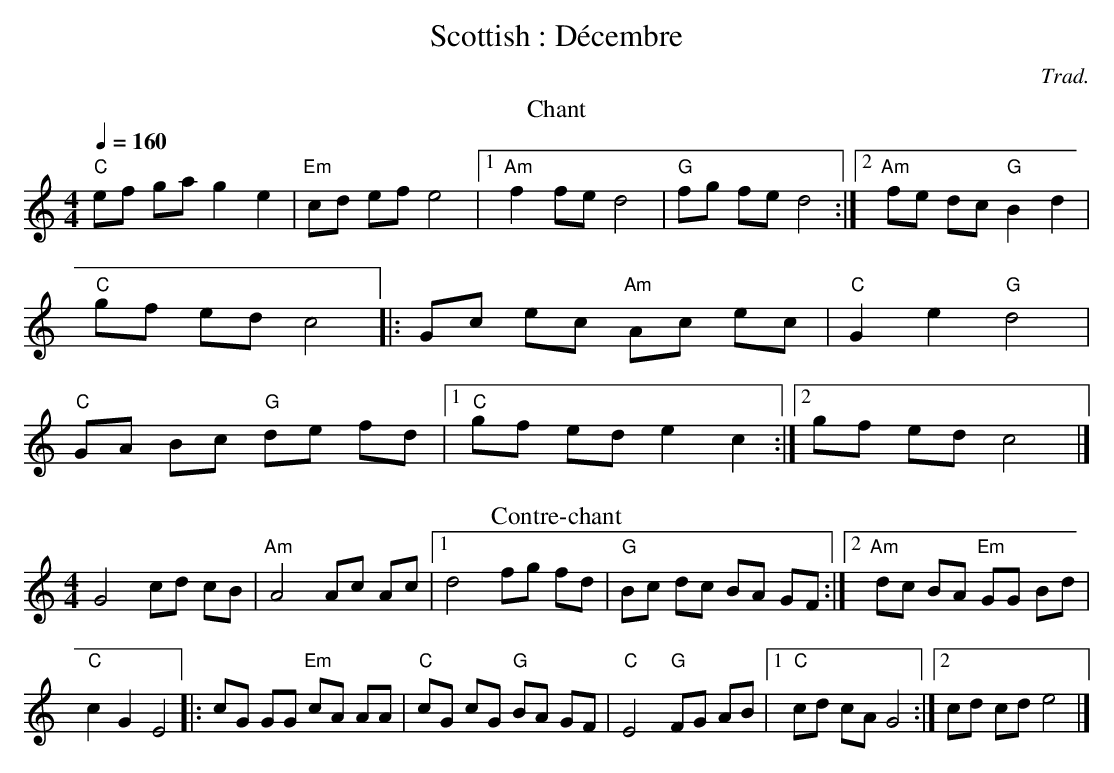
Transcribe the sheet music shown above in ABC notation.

X:1
T:Scottish : Décembre
E:12
C:Trad.
M:4/4
L:1/16
K:C
T:Chant
Q:1/4=160
"C"e2f2 g2a2 g4 e4 | "Em"c2d2 e2f2 e8 |1 \
"Am"f4 f2e2 d8 | "G"f2g2 f2e2 d8 :|2\
"Am"f2e2 d2c2 "G"B4 d4 | "C"g2f2 e2d2 c8 |: G2c2 e2c2 "Am"A2c2 e2c2 | \
"C"G4 e4 "G"d8 | "C"G2A2 B2c2 "G"d2e2 f2d2 |1 \
"C"g2f2 e2d2 e4 c4 :|2 g2f2 e2d2 c8 |]
T:Contre-chant
G8 c2d2 c2B2 | "Am"A8 A2c2 A2c2 |1 \
d8 f2g2 f2d2 | "G"B2c2 d2c2 B2A2 G2F2 :|2\
"Am"d2c2 B2A2 "Em"G2G2 B2d2 | "C"c4 G4 E8 |: c2G2 G2G2 "Em"c2A2 A2A2 | \
"C"c2G2 c2G2 "G"B2A2 G2F2 | "C"E8 "G"F2G2 A2B2 |1 \
"C"c2d2 c2A2 G8 :|2 c2d2 c2d2 e8 |]
